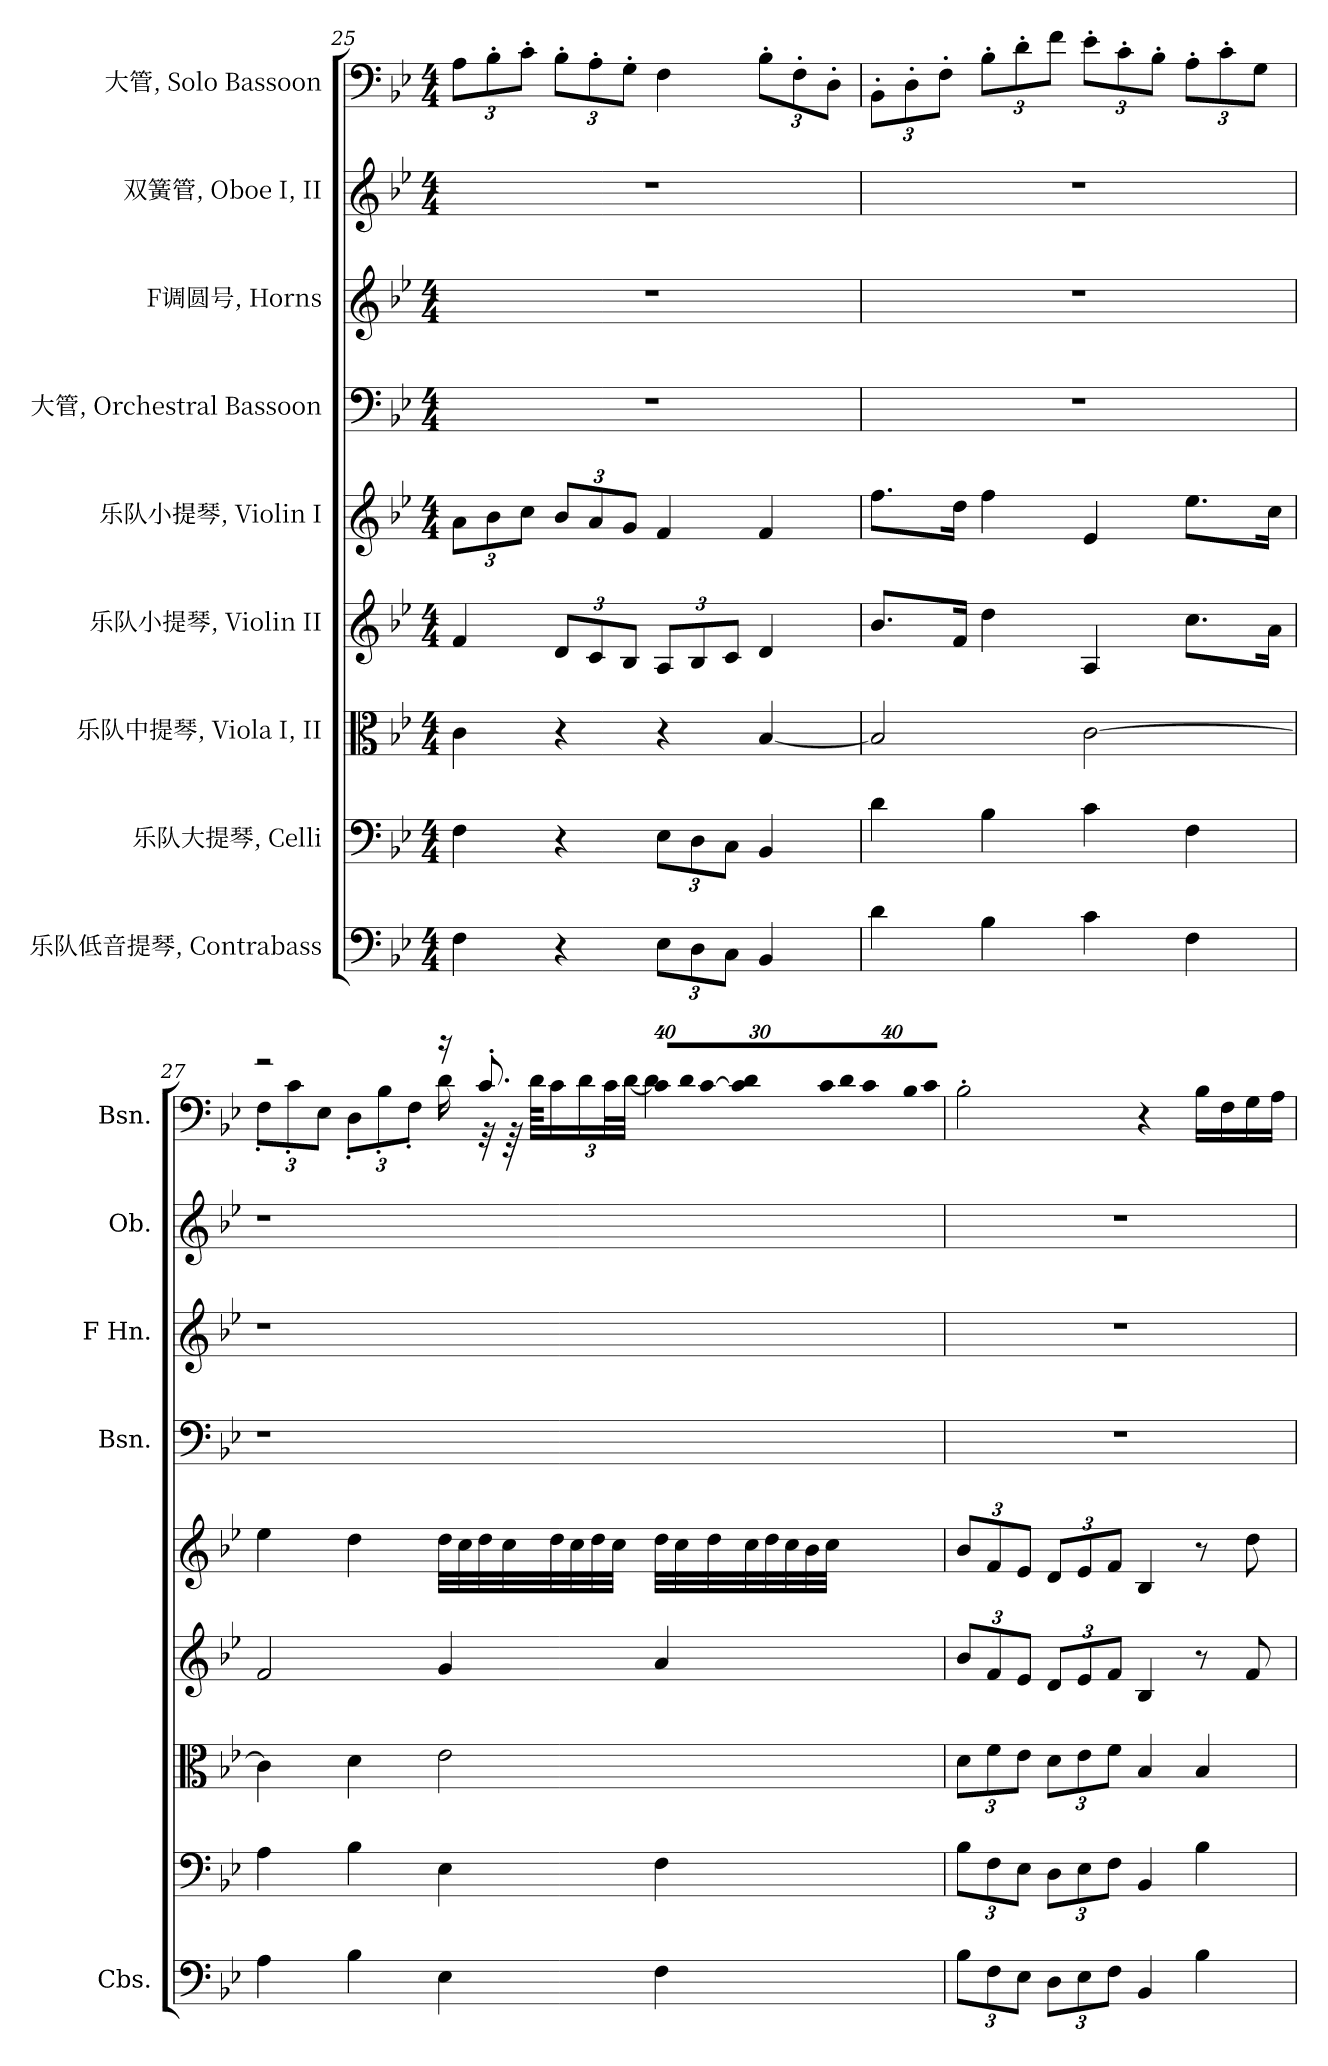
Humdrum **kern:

**kern	**kern	**kern	**kern	**kern	**kern	**kern	**kern	**kern
*part9	*part8	*part7	*part6	*part5	*part4	*part3	*part2	*part1
*staff9	*staff8	*staff7	*staff6	*staff5	*staff4	*staff3	*staff2	*staff1
*I"乐队低音提琴, Contrabass	*I"乐队大提琴, Celli	*I"乐队中提琴, Viola I, II	*I"乐队小提琴, Violin II	*I"乐队小提琴, Violin I	*I"大管, Orchestral Bassoon	*I"F调圆号, Horns	*I"双簧管, Oboe I, II	*I"大管, Solo Bassoon
*I'Cbs.	*	*	*	*	*I'Bsn.	*I'F Hn.	*I'Ob.	*I'Bsn.
*clefF4	*clefF4	*clefC3	*clefG2	*clefG2	*clefF4	*clefG2	*clefG2	*clefF4
*ITrd7c12	*	*	*	*	*	*ITrd4c7	*	*
*k[b-e-]	*k[b-e-]	*k[b-e-]	*k[b-e-]	*k[b-e-]	*k[b-e-]	*k[b-e-a-]	*k[b-e-]	*k[b-e-]
*M4/4	*M4/4	*M4/4	*M4/4	*M4/4	*M4/4	*M4/4	*M4/4	*M4/4
*	*	*	*	*Xbrackettup	*	*	*	*Xbrackettup
=25	=25	=25	=25	=25	=25	=25	=25	=25
4FF\	4F\	4c\	4f/	12a\L	1r	1r	1r	12A\L
.	.	.	.	12b-\	.	.	.	12B-'\
.	.	.	.	12cc\J	.	.	.	12c'\J
*	*	*	*Xbrackettup	*	*	*	*	*
4r	4r	4r	12d/L	12b-/L	.	.	.	12B-'\L
.	.	.	12c/	12a/	.	.	.	12A'\
.	.	.	12B-/J	12g/J	.	.	.	12G'\J
*Xbrackettup	*Xbrackettup	*	*	*	*	*	*	*
12EE-\L	12E-\L	4r	12A/L	4f/	.	.	.	4F\
12DD\	12D\	.	12B-/	.	.	.	.	.
12CC\J	12C\J	.	12c/J	.	.	.	.	.
4BBB-/	4BB-/	[4B-/	4d/	4f/	.	.	.	12B-'\L
.	.	.	.	.	.	.	.	12F'\
.	.	.	.	.	.	.	.	12D'\J
=26	=26	=26	=26	=26	=26	=26	=26	=26
4D\	4d\	2B-/]	8.b-/L	8.ff\L	1r	1r	1r	12BB-'\L
.	.	.	.	.	.	.	.	12D'\
.	.	.	.	.	.	.	.	12F'\J
.	.	.	16f/Jk	16dd\Jk	.	.	.	.
4BB-\	4B-\	.	4dd\	4ff\	.	.	.	12B-'\L
.	.	.	.	.	.	.	.	12d'\
.	.	.	.	.	.	.	.	12f\J
4C\	4c\	[2c\	4A/	4e-/	.	.	.	12e-'\L
.	.	.	.	.	.	.	.	12c'\
.	.	.	.	.	.	.	.	12B-'\J
4FF\	4F\	.	8.cc\L	8.ee-\L	.	.	.	12A'\L
.	.	.	.	.	.	.	.	12c'\
.	.	.	.	.	.	.	.	12G\J
.	.	.	16a\Jk	16cc\Jk	.	.	.	.
!!LO:PB:g=z
=27	=27	=27	=27	=27	=27	=27	=27	=27
*	*	*	*	*	*	*	*	*^
4AA\	4A\	4c\]	2f/	4ee-\	1r	1r	1r	2r	12F'\L
.	.	.	.	.	.	.	.	.	12c'\
.	.	.	.	.	.	.	.	.	12E-\J
4BB-\	4B-\	4d\	.	4dd\	.	.	.	.	12D'\L
.	.	.	.	.	.	.	.	.	12B-'\
.	.	.	.	.	.	.	.	.	12F'\J
4EE-\	4E-\	2e-\	4g/	32dd\LLL	.	.	.	16r	16d\
.	.	.	.	32cc\	.	.	.	.	.
.	.	.	.	32dd\	.	.	.	8.c'/	32r
.	.	.	.	32cc\	.	.	.	.	64r
.	.	.	.	.	.	.	.	.	64d\KKLL
.	.	.	.	32dd\	.	.	.	.	24c\
.	.	.	.	32cc\	.	.	.	.	.
.	.	.	.	.	.	.	.	.	24d\
.	.	.	.	32dd\	.	.	.	.	.
.	.	.	.	.	.	.	.	.	48c\L
.	.	.	.	32cc\JJJ	.	.	.	.	.
.	.	.	.	.	.	.	.	.	[48d\JJJ
!	!	!	!	!	!	!	!	!LO:N:vis=32	!
4FF\	4F\	.	4a/	32dd\LLL	.	.	.	640%23c/LLL	4d\]
.	.	.	.	32cc\	.	.	.	.	.
!	!	!	!	!	!	!	!	!LO:N:vis=256%9	!
.	.	.	.	.	.	.	.	960%17d/L	.
!	!	!	!	!	!	!	!	!LO:N:vis=256%9	!
.	.	.	.	.	.	.	.	[960%17c/J	.
.	.	.	.	32dd\	.	.	.	.	.
!	!	!	!	!	!	!	!	!LO:N:vis=32	!
.	.	.	.	.	.	.	.	640%23c/] 640%23d/	.
.	.	.	.	32cc\	.	.	.	.	.
!	!	!	!	!	!	!	!	!LO:N:vis=256%9	!
.	.	.	.	.	.	.	.	960%17c/K	.
!	!	!	!	!	!	!	!	!LO:N:vis=32	!
.	.	.	.	32dd\	.	.	.	640%23d/	.
.	.	.	.	32cc\	.	.	.	.	.
!	!	!	!	!	!	!	!	!LO:N:vis=256%9	!
.	.	.	.	.	.	.	.	960%17c/K	.
!	!	!	!	!	!	!	!	!LO:N:vis=32	!
.	.	.	.	.	.	.	.	640%23B-/	.
.	.	.	.	32b-\	.	.	.	.	.
!	!	!	!	!	!	!	!	!LO:N:vis=32	!
.	.	.	.	.	.	.	.	640%23c/JJJ	.
.	.	.	.	32cc\JJJ	.	.	.	.	.
1920ryy	1920ryy	1920ryy	1920ryy	1920ryy	1920ryy	1920ryy	1920ryy	.	1920ryy
*	*	*	*	*	*	*	*	*v	*v
=28	=28	=28	=28	=28	=28	=28	=28	=28
*	*	*Xbrackettup	*	*	*	*	*	*
12BB-\L	12B-\L	12d\L	12b-/L	12b-/L	1r	1r	1r	2B-'\
12FF\	12F\	12f\	12f/	12f/	.	.	.	.
12EE-\J	12E-\J	12e-\J	12e-/J	12e-/J	.	.	.	.
12DD\L	12D\L	12d\L	12d/L	12d/L	.	.	.	.
12EE-\	12E-\	12e-\	12e-/	12e-/	.	.	.	.
12FF\J	12F\J	12f\J	12f/J	12f/J	.	.	.	.
4BBB-/	4BB-/	4B-/	4B-/	4B-/	.	.	.	4r
4BB-\	4B-\	4B-/	8r	8r	.	.	.	16B-\LL
.	.	.	.	.	.	.	.	16F\
.	.	.	8f/	8dd\	.	.	.	16G\
.	.	.	.	.	.	.	.	16A\JJ
=	=	=	=	=	=	=	=	=
*-	*-	*-	*-	*-	*-	*-	*-	*-
